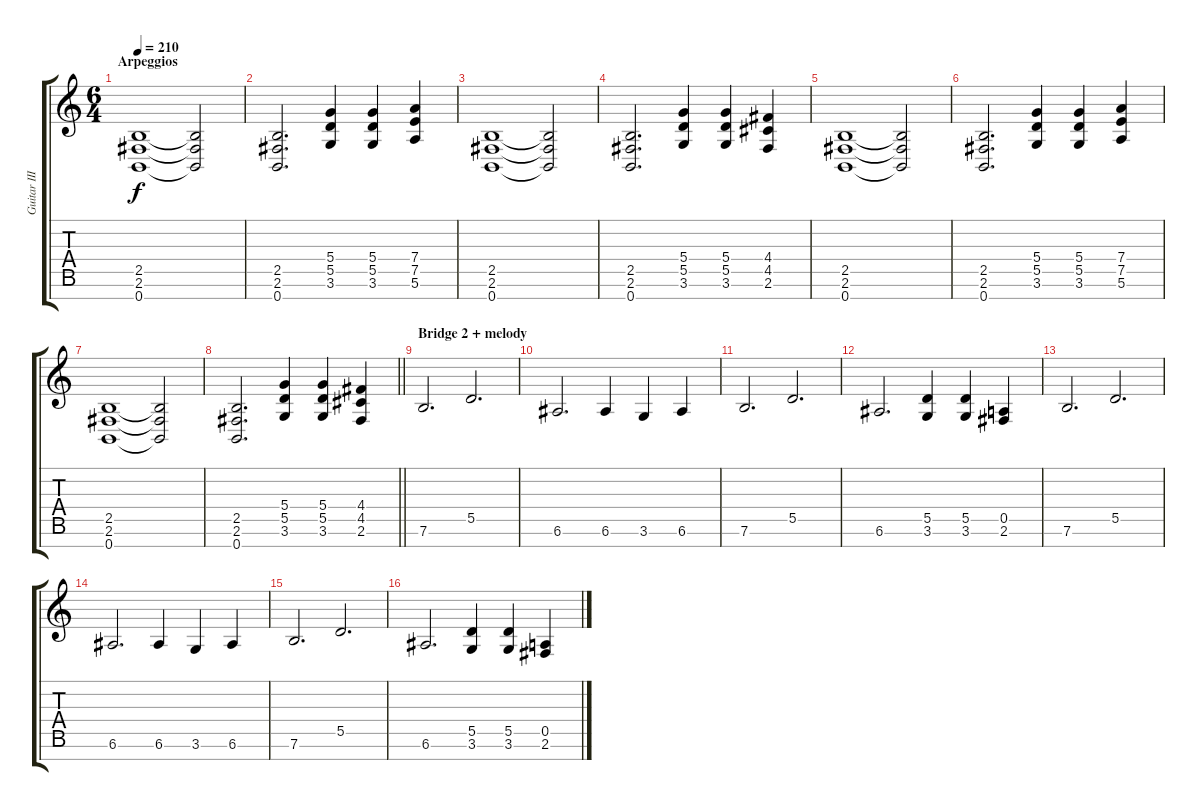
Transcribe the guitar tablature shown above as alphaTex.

\track ("Guitar III" "Guitar III") {instrument distortionguitar}
\staff {score tabs}
\tuning (E4 B3 G3 D3 A2 E2 B1) {hide}
\ts (6 4)
\section ("" "Arpeggios")
\tempo 210
\clef g2
\ks c
(2.5 2.6 0.7).1{dy f volume 13 balance 8} (2.5{t} 2.6{t} 0.7{t}).2 |
(2.5 2.6 0.7).2{d} (5.4 5.5 3.6).4 (5.4 5.5 3.6).4 (7.4 7.5 5.6).4 |
(2.5 2.6 0.7).1 (2.5{t} 2.6{t} 0.7{t}).2 |
(2.5 2.6 0.7).2{d} (5.4 5.5 3.6).4 (5.4 5.5 3.6).4 (4.4 4.5 2.6).4 |
(2.5 2.6 0.7).1 (2.5{t} 2.6{t} 0.7{t}).2 |
(2.5 2.6 0.7).2{d} (5.4 5.5 3.6).4 (5.4 5.5 3.6).4 (7.4 7.5 5.6).4 |
(2.5 2.6 0.7).1 (2.5{t} 2.6{t} 0.7{t}).2 |
\barLineRight lightlight
(2.5 2.6 0.7).2{d} (5.4 5.5 3.6).4 (5.4 5.5 3.6).4 (4.4 4.5 2.6).4 |
\section ("" "Bridge 2 + melody")
7.6.2{d volume 13} 5.5.2{d} |
6.6.2{d} 6.6.4 3.6.4 6.6.4 |
7.6.2{d} 5.5.2{d} |
6.6.2{d} (5.5 3.6).4 (5.5 3.6).4 (0.5 2.6).4 |
7.6.2{d volume 11} 5.5.2{d} |
6.6.2{d} 6.6.4 3.6.4 6.6.4 |
7.6.2{d} 5.5.2{d} |
6.6.2{d} (5.5 3.6).4{volume 13} (5.5 3.6).4 (0.5 2.6).4
